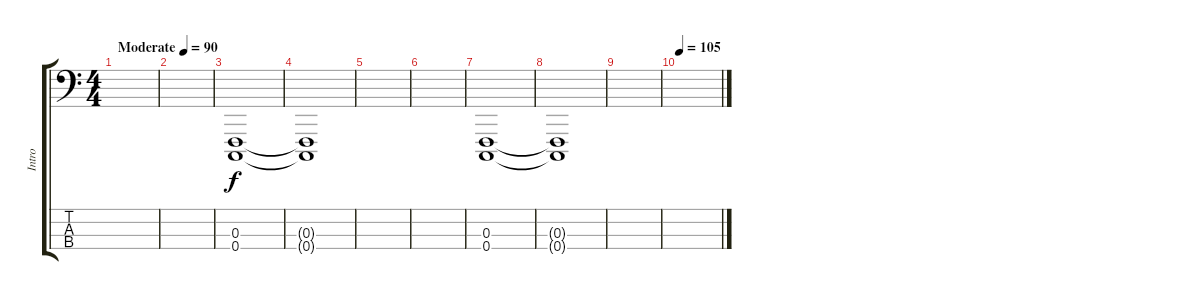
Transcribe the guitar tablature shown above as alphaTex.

\track ("Intro" "Intro") {instrument reedorgan}
\staff {score tabs}
\tuning (Eb2 Bb1 F1 C1) {hide}
\ts (4 4)
\tempo (90 "Moderate")
\clef f4
\ks c
|
|
(0.3 0.4).1 |
(0.3{t} 0.4{t}).1 |
|
|
(0.3 0.4).1 |
(0.3{t} 0.4{t}).1{dy f} |
|
\tempo 105
